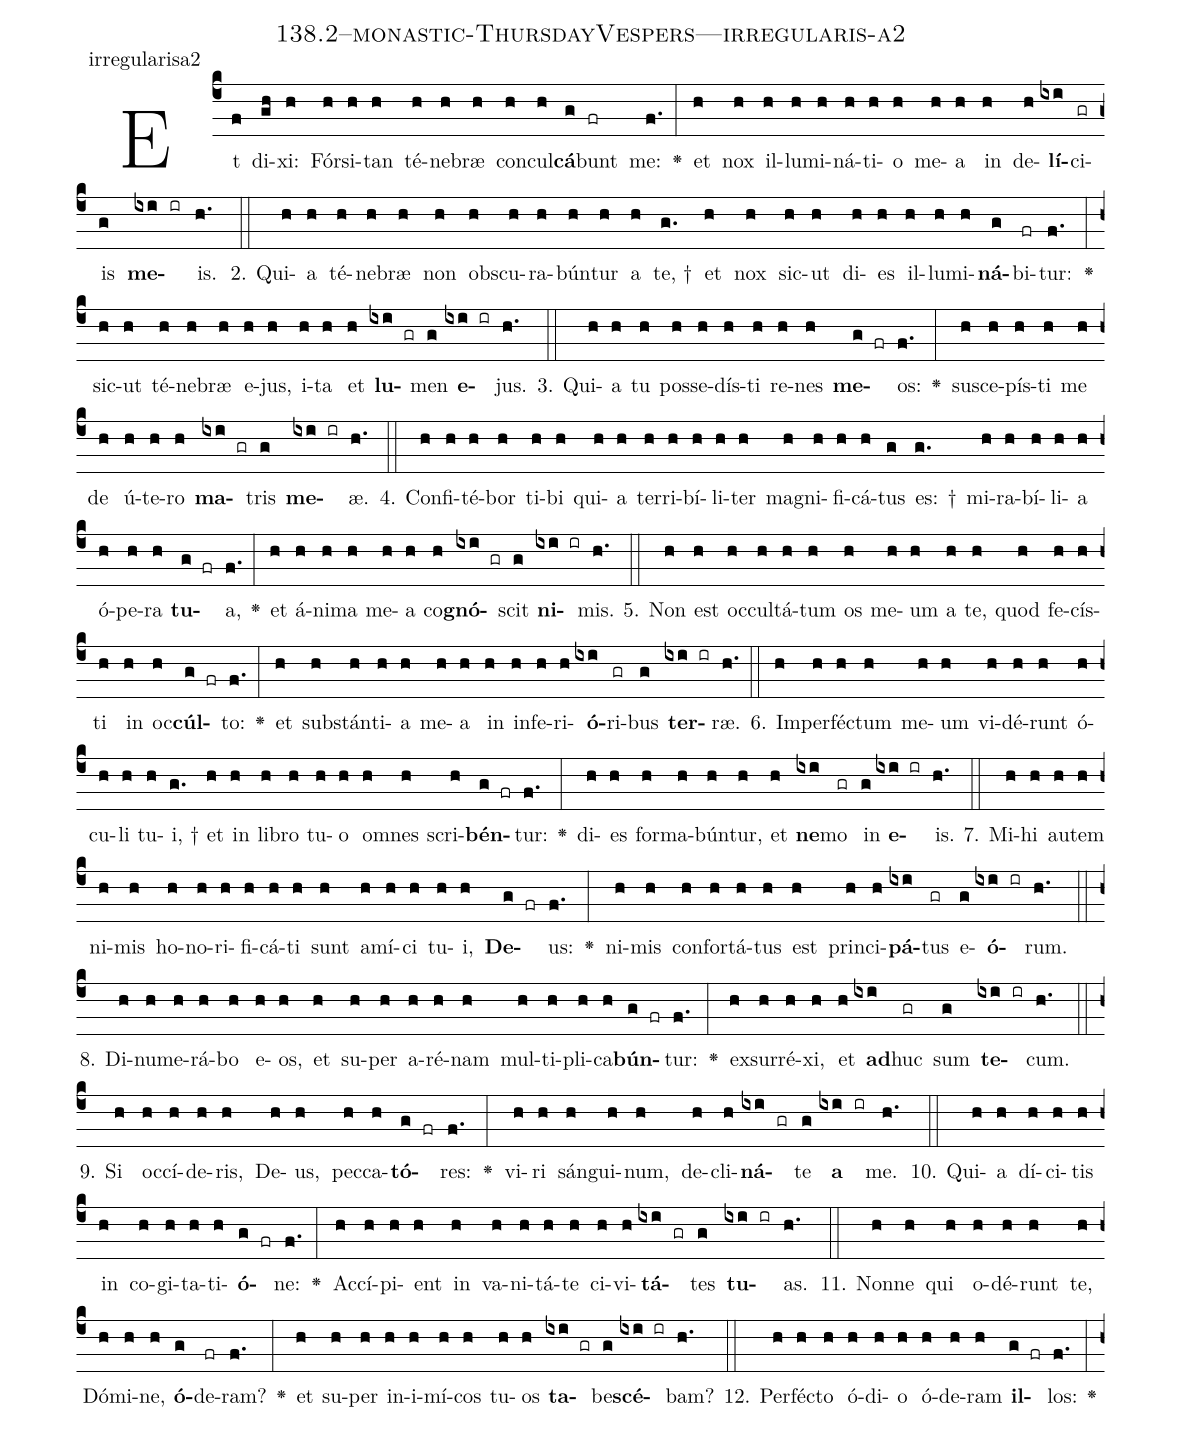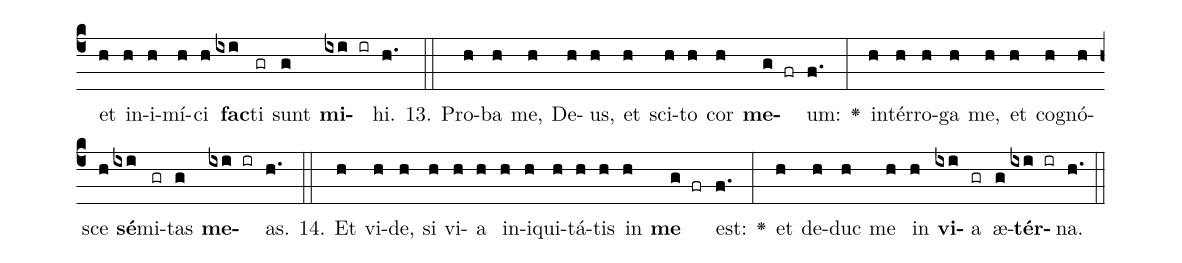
name: 138.2--monastic-ThursdayVespers---irregularis-a2;
annotation: irregularisa2;
%%
(c4)Et(f) di(gh)xi:(h) Fór(h)si(h)tan(h) té(h)ne(h)bræ(h) con(h)cul(h)<b>cá</b>(g)bunt(fr) me:(f.) <v>\greheightstar</v>(:) et(h) nox(h) il(h)lu(h)mi(h)ná(h)ti(h)o(h) me(h)a(h) in(h) de(h)<b>lí</b>(ixi)ci(gr)is(g) <b>me</b>(ixi ir)is.(h.) (::)
2. Qui(h)a(h) té(h)ne(h)bræ(h) non(h) obs(h)cu(h)ra(h)bún(h)tur(h) a(h) te, †(g.) et(h) nox(h) sic(h)ut(h) di(h)es(h) il(h)lu(h)mi(h)<b>ná</b>(g)bi(fr)tur:(f.) <v>\greheightstar</v>(:) sic(h)ut(h) té(h)ne(h)bræ(h) e(h)jus,(h) i(h)ta(h) et(h) <b>lu</b>(ixi gr)men(g) <b>e</b>(ixi ir)jus.(h.) (::)
3. Qui(h)a(h) tu(h) pos(h)se(h)dís(h)ti(h) re(h)nes(h) <b>me</b>(g fr)os:(f.) <v>\greheightstar</v>(:) su(h)sce(h)pís(h)ti(h) me(h) de(h) ú(h)te(h)ro(h) <b>ma</b>(ixi gr)tris(g) <b>me</b>(ixi ir)æ.(h.) (::)
4. Con(h)fi(h)té(h)bor(h) ti(h)bi(h) qui(h)a(h) ter(h)ri(h)bí(h)li(h)ter(h) ma(h)gni(h)fi(h)cá(h)tus(g) es: †(g.) mi(h)ra(h)bí(h)li(h)a(h) ó(h)pe(h)ra(h) <b>tu</b>(g fr)a,(f.) <v>\greheightstar</v>(:) et(h) á(h)ni(h)ma(h) me(h)a(h) co(h)<b>gnó</b>(ixi gr)scit(g) <b>ni</b>(ixi ir)mis.(h.) (::)
5. Non(h) est(h) oc(h)cul(h)tá(h)tum(h) os(h) me(h)um(h) a(h) te,(h) quod(h) fe(h)cís(h)ti(h) in(h) oc(h)<b>cúl</b>(g fr)to:(f.) <v>\greheightstar</v>(:) et(h) sub(h)stán(h)ti(h)a(h) me(h)a(h) in(h) in(h)fe(h)ri(h)<b>ó</b>(ixi)ri(gr)bus(g) <b>ter</b>(ixi ir)ræ.(h.) (::)
6. Im(h)per(h)féc(h)tum(h) me(h)um(h) vi(h)dé(h)runt(h) ó(h)cu(h)li(h) tu(h)i, †(g.) et(h) in(h) li(h)bro(h) tu(h)o(h) om(h)nes(h) scri(h)<b>bén</b>(g fr)tur:(f.) <v>\greheightstar</v>(:) di(h)es(h) for(h)ma(h)bún(h)tur,(h) et(h) <b>ne</b>(ixi)mo(gr) in(g) <b>e</b>(ixi ir)is.(h.) (::)
7. Mi(h)hi(h) au(h)tem(h) ni(h)mis(h) ho(h)no(h)ri(h)fi(h)cá(h)ti(h) sunt(h) a(h)mí(h)ci(h) tu(h)i,(h) <b>De</b>(g fr)us:(f.) <v>\greheightstar</v>(:) ni(h)mis(h) con(h)for(h)tá(h)tus(h) est(h) prin(h)ci(h)<b>pá</b>(ixi)tus(gr) e(g)<b>ó</b>(ixi ir)rum.(h.) (::)
8. Di(h)nu(h)me(h)rá(h)bo(h) e(h)os,(h) et(h) su(h)per(h) a(h)ré(h)nam(h) mul(h)ti(h)pli(h)ca(h)<b>bún</b>(g fr)tur:(f.) <v>\greheightstar</v>(:) ex(h)sur(h)ré(h)xi,(h) et(h) <b>ad</b>(ixi)huc(gr) sum(g) <b>te</b>(ixi ir)cum.(h.) (::)
9. Si(h) oc(h)cí(h)de(h)ris,(h) De(h)us,(h) pec(h)ca(h)<b>tó</b>(g fr)res:(f.) <v>\greheightstar</v>(:) vi(h)ri(h) sán(h)gui(h)num,(h) de(h)cli(h)<b>ná</b>(ixi gr)te(g) <b>a</b>(ixi ir) me.(h.) (::)
10. Qui(h)a(h) dí(h)ci(h)tis(h) in(h) co(h)gi(h)ta(h)ti(h)<b>ó</b>(g fr)ne:(f.) <v>\greheightstar</v>(:) Ac(h)cí(h)pi(h)ent(h) in(h) va(h)ni(h)tá(h)te(h) ci(h)vi(h)<b>tá</b>(ixi gr)tes(g) <b>tu</b>(ixi ir)as.(h.) (::)
11. Non(h)ne(h) qui(h) o(h)dé(h)runt(h) te,(h) Dó(h)mi(h)ne,(h) <b>ó</b>(g)de(fr)ram?(f.) <v>\greheightstar</v>(:) et(h) su(h)per(h) in(h)i(h)mí(h)cos(h) tu(h)os(h) <b>ta</b>(ixi gr)be(g)<b>scé</b>(ixi ir)bam?(h.) (::)
12. Per(h)féc(h)to(h) ó(h)di(h)o(h) ó(h)de(h)ram(h) <b>il</b>(g fr)los:(f.) <v>\greheightstar</v>(:) et(h) in(h)i(h)mí(h)ci(h) <b>fac</b>(ixi)ti(gr) sunt(g) <b>mi</b>(ixi ir)hi.(h.) (::)
13. Pro(h)ba(h) me,(h) De(h)us,(h) et(h) sci(h)to(h) cor(h) <b>me</b>(g fr)um:(f.) <v>\greheightstar</v>(:) in(h)tér(h)ro(h)ga(h) me,(h) et(h) co(h)gnó(h)sce(h) <b>sé</b>(ixi)mi(gr)tas(g) <b>me</b>(ixi ir)as.(h.) (::)
14. Et(h) vi(h)de,(h) si(h) vi(h)a(h) in(h)i(h)qui(h)tá(h)tis(h) in(h) <b>me</b>(g fr) est:(f.) <v>\greheightstar</v>(:) et(h) de(h)duc(h) me(h) in(h) <b>vi</b>(ixi)a(gr) æ(g)<b>tér</b>(ixi ir)na.(h.) (::)
